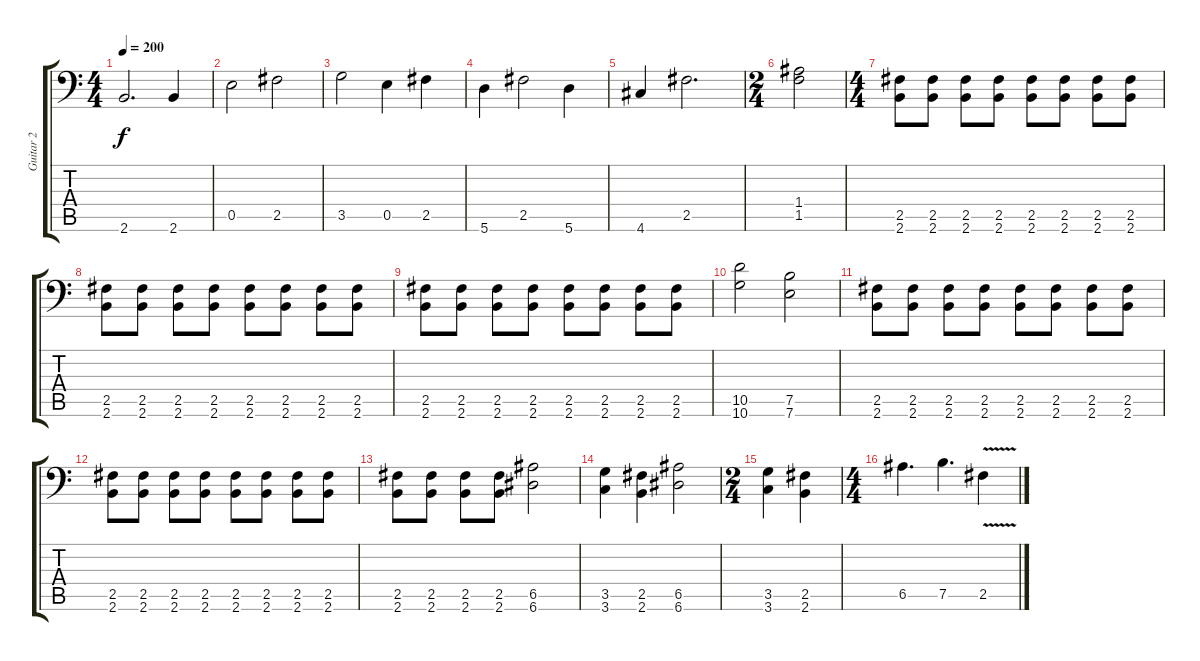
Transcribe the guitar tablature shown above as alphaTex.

\track ("Guitar 2" "Guitar 2") {instrument distortionguitar}
\staff {score tabs}
\tuning (B3 Gb3 D3 A2 E2 A1) {hide}
\ts (4 4)
\tempo 200
\clef f4
\ks c
2.6.2{d dy f} 2.6.4 |
0.5.2 2.5.2 |
3.5.2 0.5.4 2.5.4 |
5.6.4 2.5.2{instrument guitarharmonics} 5.6.4{instrument distortionguitar} |
4.6.4 2.5.2{d} |
\ts (2 4)
(1.4 1.5).2 |
\ts (4 4)
(2.5 2.6).8 (2.5 2.6).8 (2.5 2.6).8 (2.5 2.6).8 (2.5 2.6).8 (2.5 2.6).8 (2.5 2.6).8 (2.5 2.6).8 |
(2.5 2.6).8 (2.5 2.6).8 (2.5 2.6).8 (2.5 2.6).8 (2.5 2.6).8 (2.5 2.6).8 (2.5 2.6).8 (2.5 2.6).8 |
(2.5 2.6).8 (2.5 2.6).8 (2.5 2.6).8 (2.5 2.6).8 (2.5 2.6).8 (2.5 2.6).8 (2.5 2.6).8 (2.5 2.6).8 |
(10.5 10.6).2 (7.5 7.6).2 |
(2.5 2.6).8 (2.5 2.6).8 (2.5 2.6).8 (2.5 2.6).8 (2.5 2.6).8 (2.5 2.6).8 (2.5 2.6).8 (2.5 2.6).8 |
(2.5 2.6).8 (2.5 2.6).8 (2.5 2.6).8 (2.5 2.6).8 (2.5 2.6).8 (2.5 2.6).8 (2.5 2.6).8 (2.5 2.6).8 |
(2.5 2.6).8 (2.5 2.6).8 (2.5 2.6).8 (2.5 2.6).8 (6.5 6.6).2 |
(3.5 3.6).4 (2.5 2.6).4 (6.5 6.6).2 |
\ts (2 4)
(3.5 3.6).4 (2.5 2.6).4 |
\ts (4 4)
6.5.4{d} 7.5.4{d} 2.5{v}.4
